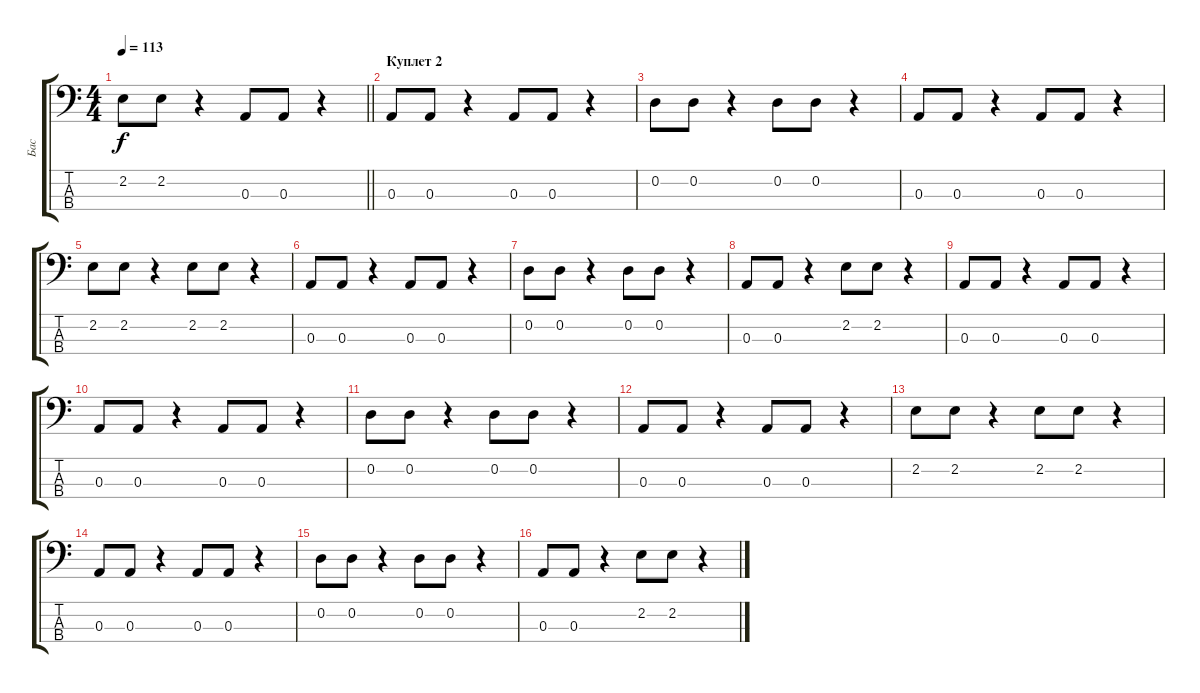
\track ("Бас" "Бас") {instrument electricbassfinger}
\staff {score tabs}
\tuning (G2 D2 A1 E1) {hide}
\ts (4 4)
\tempo 113
\clef f4
\barLineRight lightlight
\ks c
2.2.8{dy f} 2.2.8 r.4 0.3.8 0.3.8 r.4 |
\section ("" "Куплет 2")
0.3.8 0.3.8 r.4 0.3.8 0.3.8 r.4 |
0.2.8 0.2.8 r.4 0.2.8 0.2.8 r.4 |
0.3.8 0.3.8 r.4 0.3.8 0.3.8 r.4 |
2.2.8 2.2.8 r.4 2.2.8 2.2.8 r.4 |
0.3.8 0.3.8 r.4 0.3.8 0.3.8 r.4 |
0.2.8 0.2.8 r.4 0.2.8 0.2.8 r.4 |
0.3.8 0.3.8 r.4 2.2.8 2.2.8 r.4 |
0.3.8 0.3.8 r.4 0.3.8 0.3.8 r.4 |
0.3.8 0.3.8 r.4 0.3.8 0.3.8 r.4 |
0.2.8 0.2.8 r.4 0.2.8 0.2.8 r.4 |
0.3.8 0.3.8 r.4 0.3.8 0.3.8 r.4 |
2.2.8 2.2.8 r.4 2.2.8 2.2.8 r.4 |
0.3.8 0.3.8 r.4 0.3.8 0.3.8 r.4 |
0.2.8 0.2.8 r.4 0.2.8 0.2.8 r.4 |
0.3.8 0.3.8 r.4 2.2.8 2.2.8 r.4
